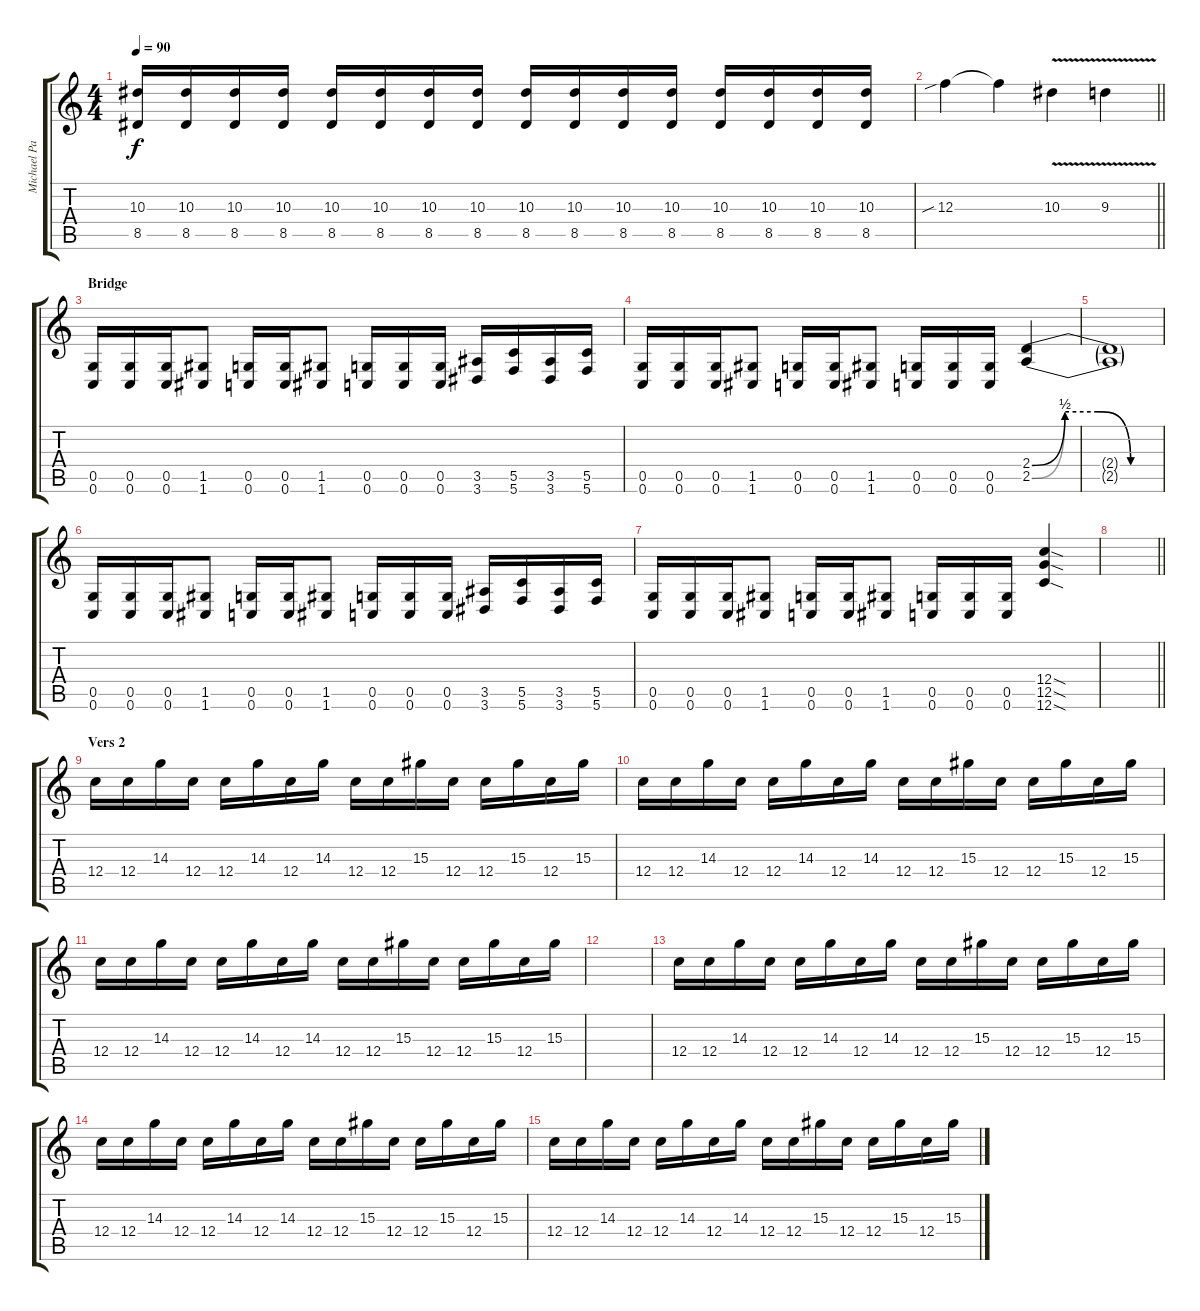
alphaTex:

\track ("Michael Paget" "Michael Pa") {instrument distortionguitar}
\staff {score tabs}
\tuning (D4 A3 F3 C3 G2 C2) {hide}
\ts (4 4)
\tempo 90
\clef g2
\ks c
(10.3 8.5).16{dy f} (10.3 8.5).16 (10.3 8.5).16 (10.3 8.5).16 (10.3 8.5).16 (10.3 8.5).16 (10.3 8.5).16 (10.3 8.5).16 (10.3 8.5).16 (10.3 8.5).16 (10.3 8.5).16 (10.3 8.5).16 (10.3 8.5).16 (10.3 8.5).16 (10.3 8.5).16 (10.3 8.5).16 |
\barLineRight lightlight
12.3{sib}.4 12.3{t}.4 10.3{v}.4 9.3{v}.4 |
\section ("" "Bridge")
(0.5 0.6).16 (0.5 0.6).16 (0.5 0.6).16 (1.5 1.6).8 (0.5 0.6).16 (0.5 0.6).16 (1.5 1.6).8 (0.5 0.6).16 (0.5 0.6).16 (0.5 0.6).16 (3.5 3.6).16 (5.5 5.6).16 (3.5 3.6).16 (5.5 5.6).16 |
(0.5 0.6).16 (0.5 0.6).16 (0.5 0.6).16 (1.5 1.6).8 (0.5 0.6).16 (0.5 0.6).16 (1.5 1.6).8 (0.5 0.6).16 (0.5 0.6).16 (0.5 0.6).16 (2.4{be (custom 0 0 15 2 30 2 45 0 60 0)} 2.5{be (custom 0 0 15 2 30 2 45 0 60 0)}).4 |
(2.4{t} 2.5{t}).1 |
(0.5 0.6).16 (0.5 0.6).16 (0.5 0.6).16 (1.5 1.6).8 (0.5 0.6).16 (0.5 0.6).16 (1.5 1.6).8 (0.5 0.6).16 (0.5 0.6).16 (0.5 0.6).16 (3.5 3.6).16 (5.5 5.6).16 (3.5 3.6).16 (5.5 5.6).16 |
(0.5 0.6).16 (0.5 0.6).16 (0.5 0.6).16 (1.5 1.6).8 (0.5 0.6).16 (0.5 0.6).16 (1.5 1.6).8 (0.5 0.6).16 (0.5 0.6).16 (0.5 0.6).16 (12.4{sod} 12.5{sod} 12.6{sod}).4 |
\barLineRight lightlight
|
\section ("" "Vers 2")
12.4.16 12.4.16 14.3.16 12.4.16 12.4.16 14.3.16 12.4.16 14.3.16 12.4.16 12.4.16 15.3.16 12.4.16 12.4.16 15.3.16 12.4.16 15.3.16 |
12.4.16 12.4.16 14.3.16 12.4.16 12.4.16 14.3.16 12.4.16 14.3.16 12.4.16 12.4.16 15.3.16 12.4.16 12.4.16 15.3.16 12.4.16 15.3.16 |
12.4.16 12.4.16 14.3.16 12.4.16 12.4.16 14.3.16 12.4.16 14.3.16 12.4.16 12.4.16 15.3.16 12.4.16 12.4.16 15.3.16 12.4.16 15.3.16 |
|
12.4.16 12.4.16 14.3.16 12.4.16 12.4.16 14.3.16 12.4.16 14.3.16 12.4.16 12.4.16 15.3.16 12.4.16 12.4.16 15.3.16 12.4.16 15.3.16 |
12.4.16 12.4.16 14.3.16 12.4.16 12.4.16 14.3.16 12.4.16 14.3.16 12.4.16 12.4.16 15.3.16 12.4.16 12.4.16 15.3.16 12.4.16 15.3.16 |
12.4.16 12.4.16 14.3.16 12.4.16 12.4.16 14.3.16 12.4.16 14.3.16 12.4.16 12.4.16 15.3.16 12.4.16 12.4.16 15.3.16 12.4.16 15.3.16
